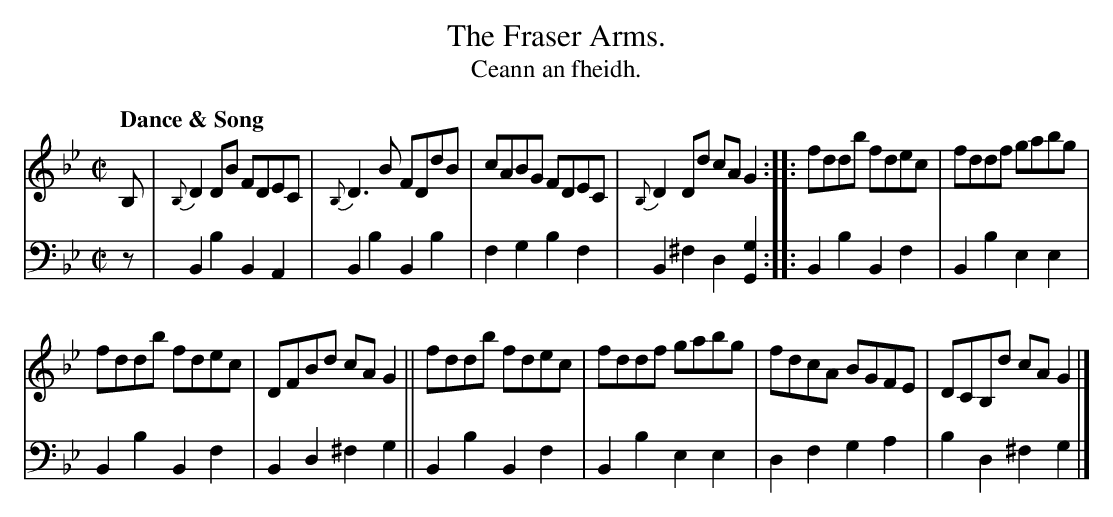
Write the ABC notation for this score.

X:1
T: The Fraser Arms.
T: Ceann an fheidh.
M: C|
L: 1/8
Q: "Dance & Song"
K: Bb	% ending on Gm
V: 1 staves=2
B, |\
{B,}D2DB FDEC | {B,}D3B FDdB | cABG FDEC | {B,}D2Dd cAG2 ::\
fddb fdec | fddf gabg |
fddb fdec | DFBd cAG2 ||\
fddb fdec | fddf gabg | fdcA BGFE | DCB,d cAG2 |]
V: 2 clef=bass middle=d
z |\
B2b2 B2A2 | B2b2 B2b2 | f2g2 b2f2 | B2^f2 d2[G2g2] :: B2b2 B2f2 | B2b2 e2e2 |
B2b2 B2f2 | B2d2 ^f2g2 || B2b2 B2f2 | B2b2 e2e2 | d2f2 g2a2 | b2d2 ^f2g2 |]
